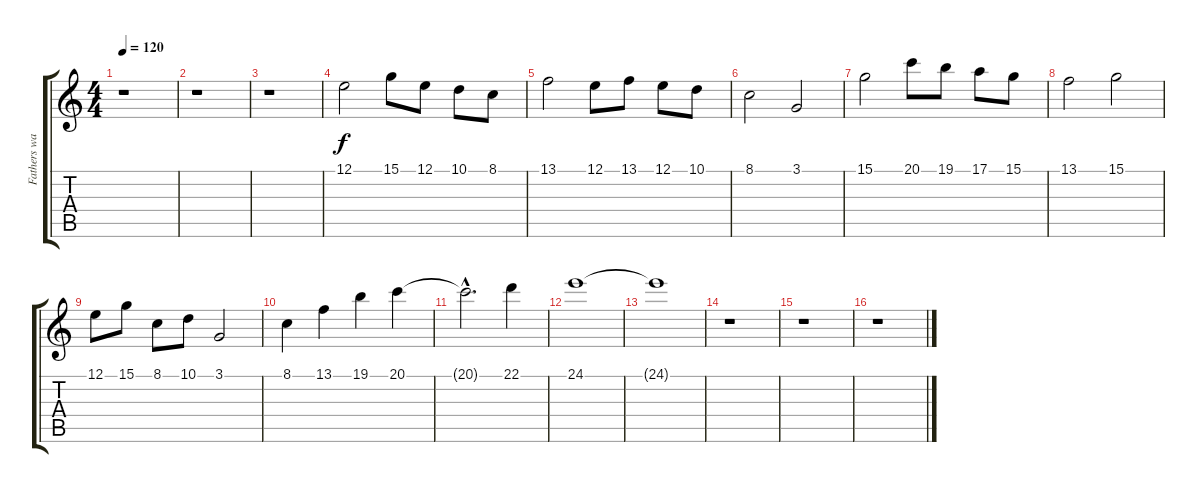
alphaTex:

\track ("Fathers warmth" "Fathers wa") {instrument whistle}
\staff {score tabs}
\tuning (E4 B3 G3 D3 A2 E2) {hide}
\ts (4 4)
\tempo 120
\clef g2
\ks c
r.1{dy f} |
r.1 |
r.1 |
12.1.2 15.1.8 12.1.8 10.1.8 8.1.8 |
13.1.2 12.1.8 13.1.8 12.1.8 10.1.8 |
8.1.2 3.1.2 |
15.1.2 20.1.8 19.1.8 17.1.8 15.1.8 |
13.1.2 15.1.2 |
12.1.8 15.1.8 8.1.8 10.1.8 3.1.2 |
8.1.4 13.1.4 19.1.4 20.1.4 |
20.1{hac t}.2{d} 22.1.4 |
24.1.1 |
24.1{t}.1 |
r.1 |
r.1 |
r.1
